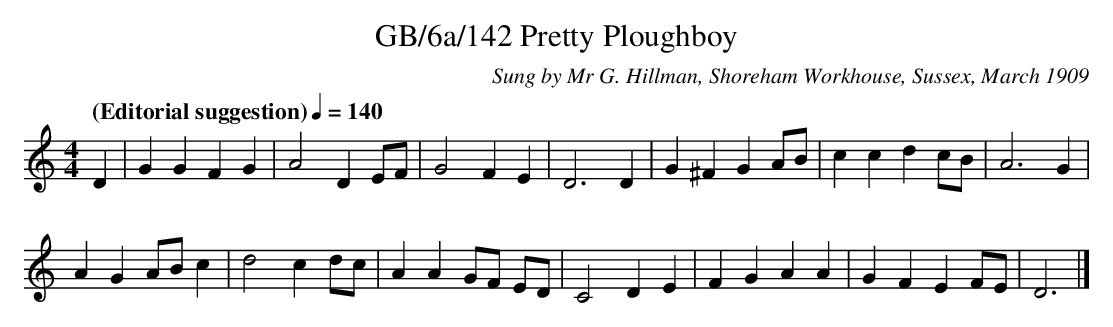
X:1
T:GB/6a/142 Pretty Ploughboy
C:Sung by Mr G. Hillman, Shoreham Workhouse, Sussex, March 1909
M:4/4
L:1/8
Q:"(Editorial suggestion)" 1/4=140
K:Ddor
D2 | G2 G2 F2 G2 | A4 D2 EF | G4 F2 E2 | D6 D2 | G2 ^F2 G2 AB | c2 c2 d2 cB | A6 G2 |
A2 G2 AB c2 | d4 c2 dc | A2 A2 GF ED | C4 D2 E2 | F2 G2 A2 A2 | G2 F2 E2 FE | D6 |]
